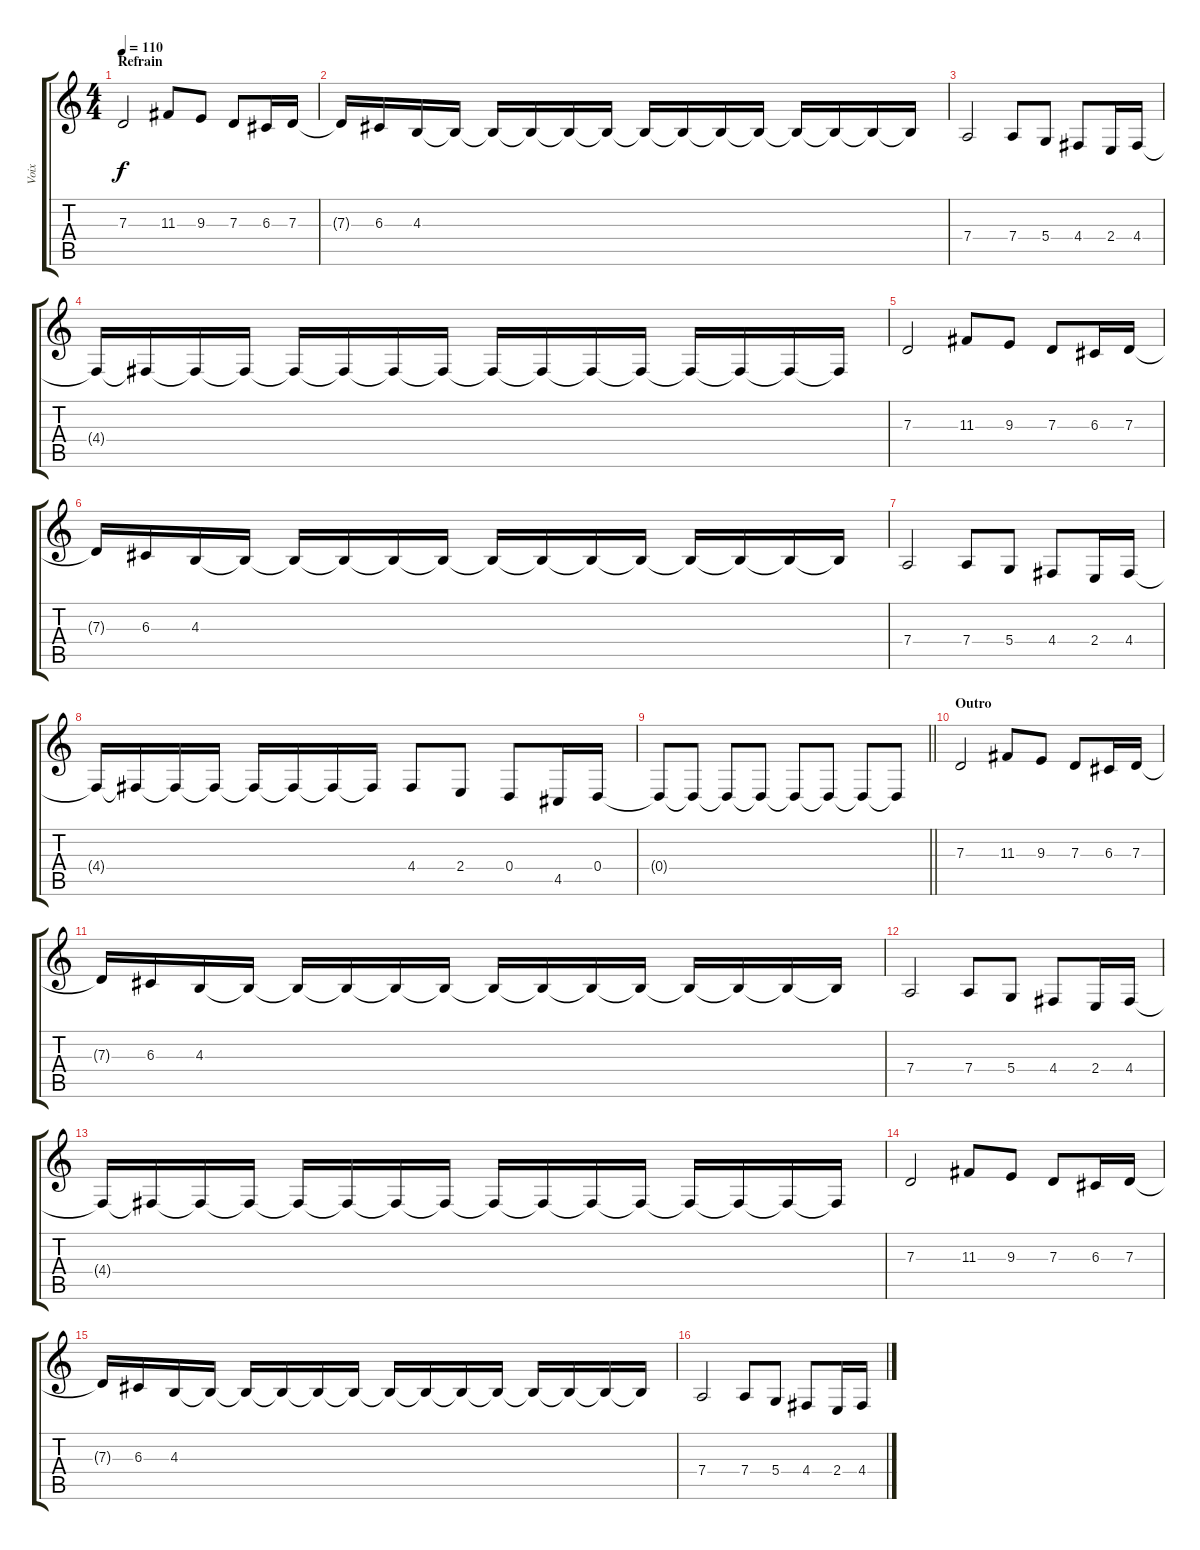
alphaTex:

\track ("Voix" "Voix") {instrument lead8bassandlead}
\staff {score tabs}
\tuning (E4 B3 G3 D3 A2 E2) {hide}
\ts (4 4)
\section ("" "Refrain")
\tempo 110
\clef g2
\ks c
7.3.2{dy f} 11.3.8 9.3.8 7.3.8 6.3.16 7.3.16 |
7.3{t}.16 6.3.16 4.3.16 4.3{t}.16 4.3{t}.16 4.3{t}.16 4.3{t}.16 4.3{t}.16 4.3{t}.16 4.3{t}.16 4.3{t}.16 4.3{t}.16 4.3{t}.16 4.3{t}.16 4.3{t}.16 4.3{t}.16 |
7.4.2 7.4.8 5.4.8 4.4.8 2.4.16 4.4.16 |
4.4{t}.16 4.4{t}.16 4.4{t}.16 4.4{t}.16 4.4{t}.16 4.4{t}.16 4.4{t}.16 4.4{t}.16 4.4{t}.16 4.4{t}.16 4.4{t}.16 4.4{t}.16 4.4{t}.16 4.4{t}.16 4.4{t}.16 4.4{t}.16 |
7.3.2 11.3.8 9.3.8 7.3.8 6.3.16 7.3.16 |
7.3{t}.16 6.3.16 4.3.16 4.3{t}.16 4.3{t}.16 4.3{t}.16 4.3{t}.16 4.3{t}.16 4.3{t}.16 4.3{t}.16 4.3{t}.16 4.3{t}.16 4.3{t}.16 4.3{t}.16 4.3{t}.16 4.3{t}.16 |
7.4.2 7.4.8 5.4.8 4.4.8 2.4.16 4.4.16 |
4.4{t}.16 4.4{t}.16 4.4{t}.16 4.4{t}.16 4.4{t}.16 4.4{t}.16 4.4{t}.16 4.4{t}.16 4.4.8 2.4.8 0.4.8 4.5.16 0.4.16 |
\barLineRight lightlight
0.4{t}.8 0.4{t}.8 0.4{t}.8 0.4{t}.8 0.4{t}.8 0.4{t}.8 0.4{t}.8 0.4{t}.8 |
\section ("" "Outro")
7.3.2 11.3.8 9.3.8 7.3.8 6.3.16 7.3.16 |
7.3{t}.16 6.3.16 4.3.16 4.3{t}.16 4.3{t}.16 4.3{t}.16 4.3{t}.16 4.3{t}.16 4.3{t}.16 4.3{t}.16 4.3{t}.16 4.3{t}.16 4.3{t}.16 4.3{t}.16 4.3{t}.16 4.3{t}.16 |
7.4.2 7.4.8 5.4.8 4.4.8 2.4.16 4.4.16 |
4.4{t}.16 4.4{t}.16 4.4{t}.16 4.4{t}.16 4.4{t}.16 4.4{t}.16 4.4{t}.16 4.4{t}.16 4.4{t}.16 4.4{t}.16 4.4{t}.16 4.4{t}.16 4.4{t}.16 4.4{t}.16 4.4{t}.16 4.4{t}.16 |
7.3.2 11.3.8 9.3.8 7.3.8 6.3.16 7.3.16 |
7.3{t}.16 6.3.16 4.3.16 4.3{t}.16 4.3{t}.16 4.3{t}.16 4.3{t}.16 4.3{t}.16 4.3{t}.16 4.3{t}.16 4.3{t}.16 4.3{t}.16 4.3{t}.16 4.3{t}.16 4.3{t}.16 4.3{t}.16 |
7.4.2 7.4.8 5.4.8 4.4.8 2.4.16 4.4.16
